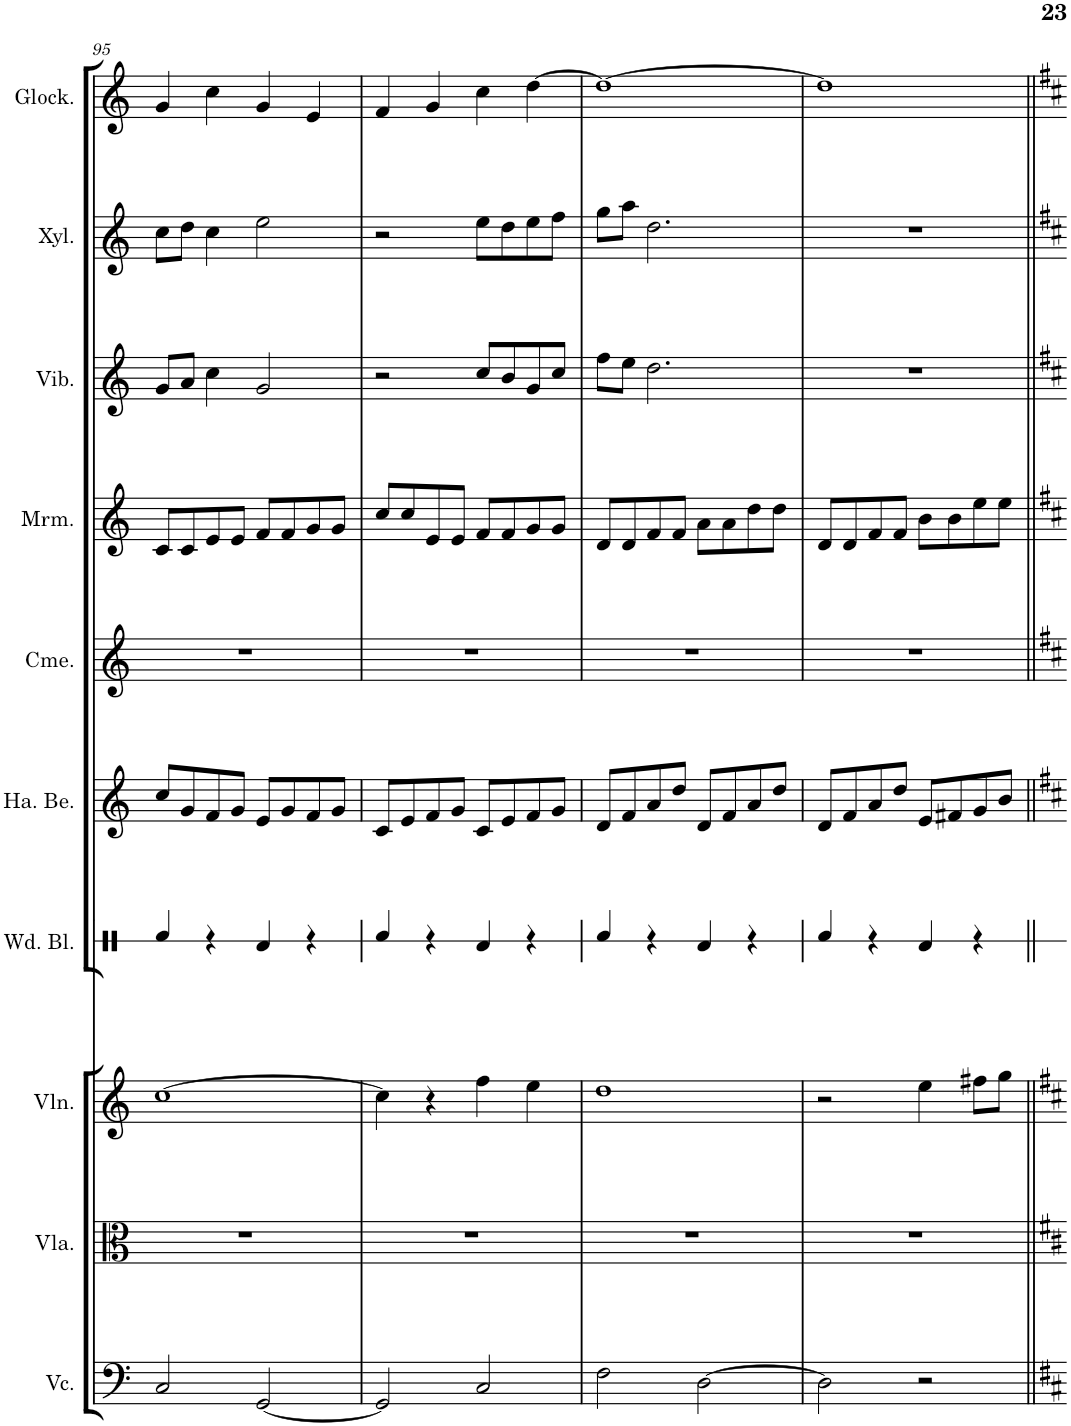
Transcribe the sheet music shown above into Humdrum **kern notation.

**kern	**kern	**kern	**kern	**kern	**kern	**kern	**kern	**kern	**kern
*part10	*part9	*part8	*part7	*part6	*part5	*part4	*part3	*part2	*part1
*staff10	*staff9	*staff8	*staff7	*staff6	*staff5	*staff4	*staff3	*staff2	*staff1
*I"大提琴	*I"中提琴	*I"小提琴	*I"盒棒	*I"手摇铃	*I"管钟	*I"马林巴琴	*I"颤音琴	*I"木琴	*I"钟琴
!!LO:PB:g=z
*clefF4	*clefC3	*clefG2	*clefX	*clefG2	*clefG2	*clefG2	*clefG2	*clefG2	*clefG2
*	*	*	*	*Trd-7c-12	*	*	*	*Trd-7c-12	*Trd-14c-24
*k[]	*k[]	*k[]	*k[]	*k[]	*k[]	*k[]	*k[]	*k[]	*k[]
*M4/4	*M4/4	*M4/4	*M4/4	*M4/4	*M4/4	*M4/4	*M4/4	*M4/4	*M4/4
=95	=95	=95	=95	=95	=95	=95	=95	=95	=95
2C/	1r	[1cc	4Rf/	8cc/L	1r	8c/L	8g/L	8cc\L	4g/
.	.	.	.	8g/	.	8c/	8a/J	8dd\J	.
.	.	.	4r	8f/	.	8e/	4cc\	4cc\	4cc\
.	.	.	.	8g/J	.	8e/J	.	.	.
[2GG/	.	.	4Rd/	8e/L	.	8f/L	2g/	2ee\	4g/
.	.	.	.	8g/	.	8f/	.	.	.
.	.	.	4r	8f/	.	8g/	.	.	4e/
.	.	.	.	8g/J	.	8g/J	.	.	.
=96	=96	=96	=96	=96	=96	=96	=96	=96	=96
2GG/]	1r	4cc\]	4Rf/	8c/L	1r	8cc/L	2r	2r	4f/
.	.	.	.	8e/	.	8cc/	.	.	.
.	.	4r	4r	8f/	.	8e/	.	.	4g/
.	.	.	.	8g/J	.	8e/J	.	.	.
2C/	.	4ff\	4Rd/	8c/L	.	8f/L	8cc/L	8ee\L	4cc\
.	.	.	.	8e/	.	8f/	8b/	8dd\	.
.	.	4ee\	4r	8f/	.	8g/	8g/	8ee\	[4dd\
.	.	.	.	8g/J	.	8g/J	8cc/J	8ff\J	.
=97	=97	=97	=97	=97	=97	=97	=97	=97	=97
2F\	1r	1dd	4Rf/	8d/L	1r	8d/L	8ff\L	8gg\L	1dd_
.	.	.	.	8f/	.	8d/	8ee\J	8aa\J	.
.	.	.	4r	8a/	.	8f/	2.dd\	2.dd\	.
.	.	.	.	8dd/J	.	8f/J	.	.	.
[2D\	.	.	4Rd/	8d/L	.	8a\L	.	.	.
.	.	.	.	8f/	.	8a\	.	.	.
.	.	.	4r	8a/	.	8dd\	.	.	.
.	.	.	.	8dd/J	.	8dd\J	.	.	.
=98	=98	=98	=98	=98	=98	=98	=98	=98	=98
2D\]	1r	2r	4Rf/	8d/L	1r	8d/L	1r	1r	1dd]
.	.	.	.	8f/	.	8d/	.	.	.
.	.	.	4r	8a/	.	8f/	.	.	.
.	.	.	.	8dd/J	.	8f/J	.	.	.
2r	.	4ee\	4Rd/	8e/L	.	8b\L	.	.	.
.	.	.	.	8f#X/	.	8b\	.	.	.
.	.	8ff#X\L	4r	8g/	.	8ee\	.	.	.
.	.	8gg\J	.	8b/J	.	8ee\J	.	.	.
=||	=||	=||	=||	=||	=||	=||	=||	=||	=||
*-	*-	*-	*-	*-	*-	*-	*-	*-	*-
